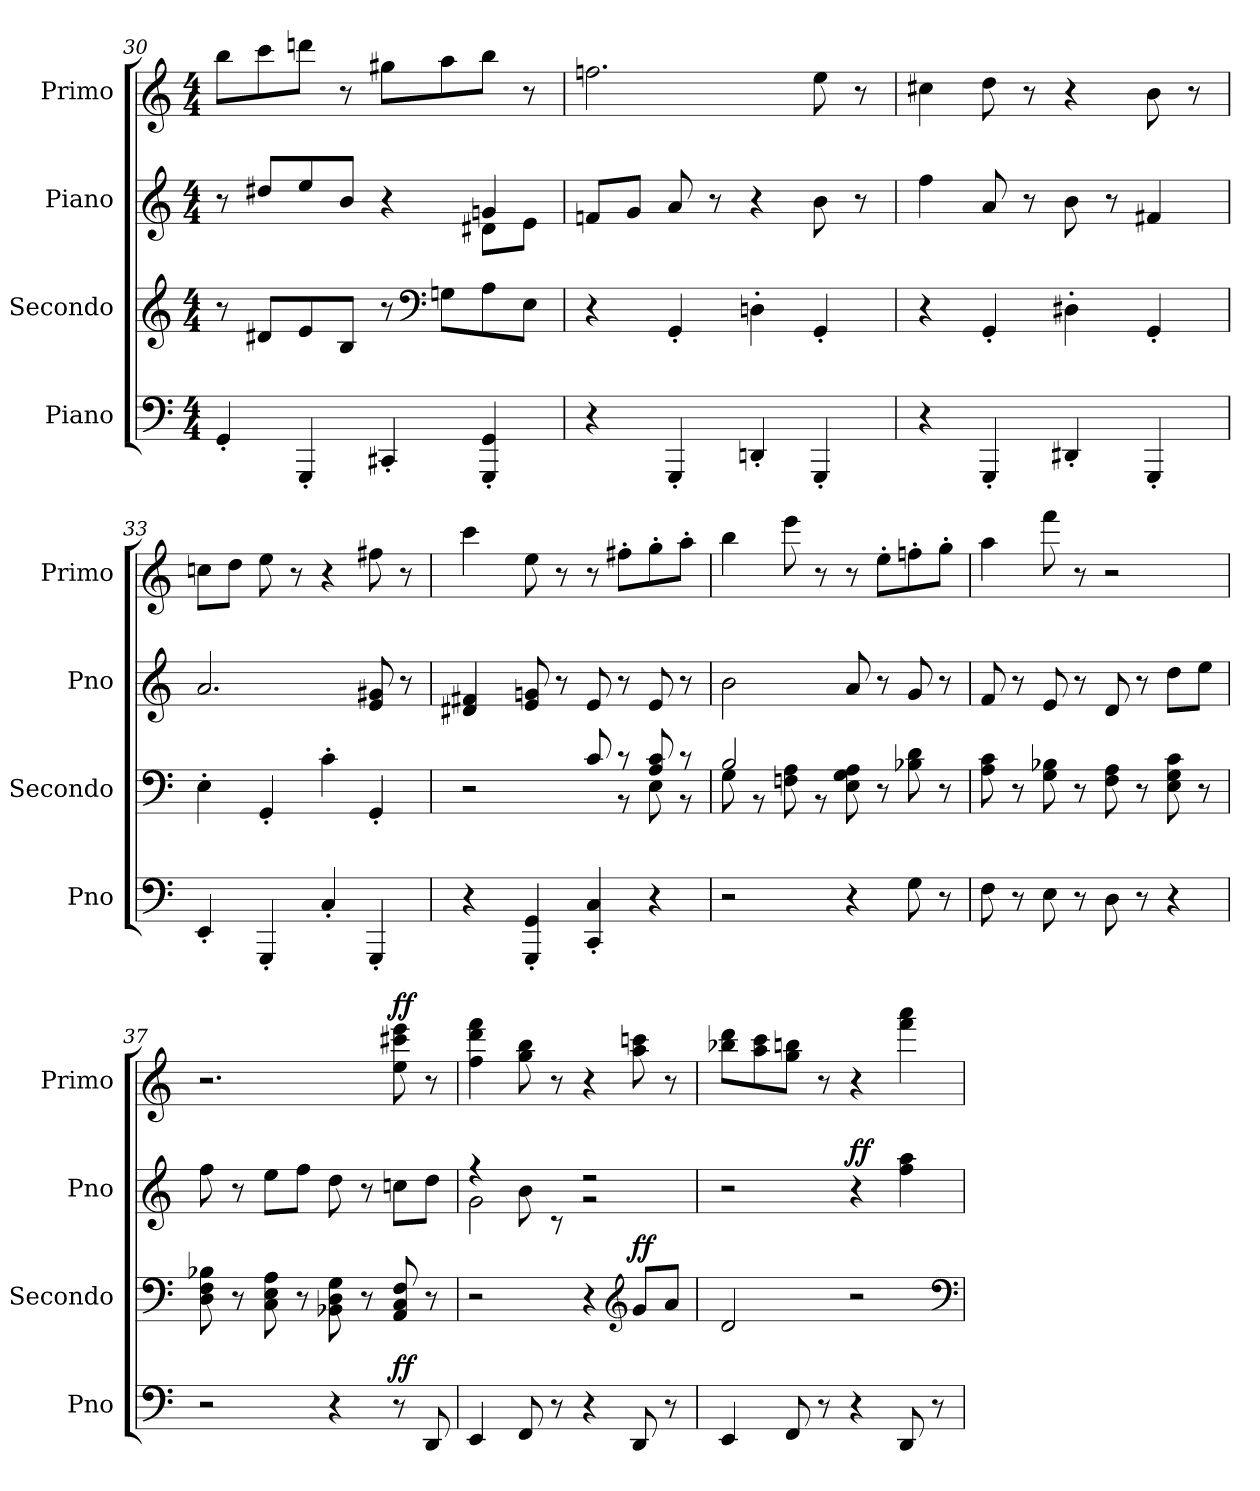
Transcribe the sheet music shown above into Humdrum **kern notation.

**kern	**dynam	**kern	**dynam	**kern	**dynam	**kern	**dynam
*part4	*part4	*part3	*part3	*part2	*part2	*part1	*part1
*staff4	*staff4	*staff3	*staff3	*staff2	*staff2	*staff1	*staff1
*I"Piano	*	*I"Secondo	*	*I"Piano	*	*I"Primo	*
*I'Pno	*	*I'Secondo	*	*I'Pno	*	*I'Primo	*
*clefF4	*	*clefG2	*	*clefG2	*	*clefG2	*
*k[]	*	*k[]	*	*k[]	*	*k[]	*
*C:	*	*C:	*	*C:	*	*C:	*
*M4/4	*	*M4/4	*	*M4/4	*	*M4/4	*
=30	=30	=30	=30	=30	=30	=30	=30
*	*	*	*	*^	*	*	*
4GG'/	.	8r	.	8r	2.ryy	.	8bb\L	.
.	.	8d#X/L	.	8dd#X/L	.	.	8ccc\	.
4GGG'/	.	8e/	.	8ee/	.	.	8dddn\J	.
.	.	8B/J	.	8b/J	.	.	8r	.
4CC#X'/	.	8r	.	4r	.	.	8gg#X\L	.
*	*	*clefF4	*	*	*	*	*	*
.	.	8Gn\L	.	.	.	.	8aa\	.
4GGG/' 4GG/'	.	8A\	.	4gn/	8d#X\L	.	8bb\J	.
.	.	8E\J	.	.	8e\J	.	8r	.
*	*	*	*	*v	*v	*	*	*
=31	=31	=31	=31	=31	=31	=31	=31
4r	.	4r	.	8fn/L	.	2.ffn\	.
.	.	.	.	8g/J	.	.	.
4GGG'/	.	4GG'/	.	8a/	.	.	.
.	.	.	.	8r	.	.	.
4DDn'/	.	4Dn'\	.	4r	.	.	.
4GGG'/	.	4GG'/	.	8b\	.	8ee\	.
.	.	.	.	8r	.	8r	.
!!LO:LB:g=z
=32	=32	=32	=32	=32	=32	=32	=32
4r	.	4r	.	4ff\	.	4cc#X\	.
4GGG'/	.	4GG'/	.	8a/	.	8dd\	.
.	.	.	.	8r	.	8r	.
4DD#X'/	.	4D#X'\	.	8b\	.	4r	.
.	.	.	.	8r	.	.	.
4GGG'/	.	4GG'/	.	4f#X/	.	8b\	.
.	.	.	.	.	.	8r	.
=33	=33	=33	=33	=33	=33	=33	=33
4EE'/	.	4E'\	.	2.a/	.	8ccn\L	.
.	.	.	.	.	.	8dd\J	.
4GGG'/	.	4GG'/	.	.	.	8ee\	.
.	.	.	.	.	.	8r	.
4C'/	.	4c'\	.	.	.	4r	.
4GGG'/	.	4GG'/	.	8e/ 8g#X/	.	8ff#X\	.
.	.	.	.	8r	.	8r	.
=34	=34	=34	=34	=34	=34	=34	=34
*	*	*^	*	*	*	*	*
4r	.	2r	8ryy	.	4d#X/ 4f#X/	.	4ccc\	.
*	*	*v	*v	*	*	*	*	*
4GGG/' 4GG/'	.	.	.	8e/ 8gn/	.	8ee\	.
.	.	.	.	8r	.	8r	.
4CC/' 4C/'	.	8c/	.	8e/	.	8r	.
*	*	*^	*	*	*	*	*
.	.	8r	8r	.	8r	.	8ff#X'\L	.
4r	.	8A/ 8c/	8E\	.	8e/	.	8gg'\	.
.	.	8r	8r	.	8r	.	8aa'\J	.
=35	=35	=35	=35	=35	=35	=35	=35	=35
2r	.	2B/	8G\	.	2b\	.	4bb\	.
.	.	.	8r	.	.	.	.	.
.	.	.	8Fn\ 8A\	.	.	.	8eee\	.
.	.	.	8r	.	.	.	8r	.
4r	.	2ryy	8E\ 8G\ 8A\	.	8a/	.	8r	.
.	.	.	8r	.	8r	.	8ee'\L	.
8G\	.	.	8B-X\ 8d\	.	8g/	.	8ffn'\	.
8r	.	.	8r	.	8r	.	8gg'\J	.
*	*	*v	*v	*	*	*	*	*
=36	=36	=36	=36	=36	=36	=36	=36
8F\	.	8A\ 8c\	.	8f/	.	4aa\	.
8r	.	8r	.	8r	.	.	.
8E\	.	8G\ 8B-X\	.	8e/	.	8fff\	.
8r	.	8r	.	8r	.	8r	.
8D\	.	8F\ 8A\	.	8d/	.	2r	.
8r	.	8r	.	8r	.	.	.
4r	.	8E\ 8G\ 8c\	.	8dd\L	.	.	.
.	.	8r	.	8ee\J	.	.	.
=37	=37	=37	=37	=37	=37	=37	=37
2r	.	8D\ 8F\ 8B-X\	.	8ff\	.	2.r	.
.	.	8r	.	8r	.	.	.
.	.	8C\ 8E\ 8A\	.	8ee\L	.	.	.
.	.	8r	.	8ff\J	.	.	.
4r	.	8BB-X\ 8D\ 8G\	.	8dd\	.	.	.
.	.	8r	.	8r	.	.	.
!	!LO:DY:a	!	!	!	!	!	!LO:DY:a
8r	ff	8AA/ 8C/ 8F/	.	8ccn\L	.	8ee\ 8ccc#X\ 8eee\	ff
8DD/	.	8r	.	8dd\J	.	8r	.
!!LO:LB:g=z
=38	=38	=38	=38	=38	=38	=38	=38
*	*	*	*	*^	*	*	*
4EE/	.	2r	.	2g\	4rff	.	4ff\ 4ddd\ 4fff\	.
8FF/	.	.	.	.	8b\	.	8gg\ 8bb\	.
8r	.	.	.	.	8r	.	8r	.
4r	.	4r	.	2r	2r	.	4r	.
*	*	*clefG2	*	*	*	*	*	*
!	!	!	!LO:DY:a	!	!	!	!	!
8DD/	.	8g/L	ff	.	.	.	8aa\ 8cccn\	.
8r	.	8a/J	.	.	.	.	8r	.
*	*	*	*	*v	*v	*	*	*
=39	=39	=39	=39	=39	=39	=39	=39
4EE/	.	2d/	.	2r	.	8bb-X\ 8ddd\L	.
.	.	.	.	.	.	8aa\ 8ccc\	.
8FF/	.	.	.	.	.	8gg\ 8bbn\J	.
8r	.	.	.	.	.	8r	.
!	!	!	!	!	!LO:DY:a	!	!
4r	.	2r	.	4r	ff	4r	.
8DD/	.	.	.	4ff\ 4aa\	.	4fff\ 4aaa\	.
8r	.	.	.	.	.	.	.
*	*	*clefF4	*	*	*	*	*
=	=	=	=	=	=	=	=
*-	*-	*-	*-	*-	*-	*-	*-
